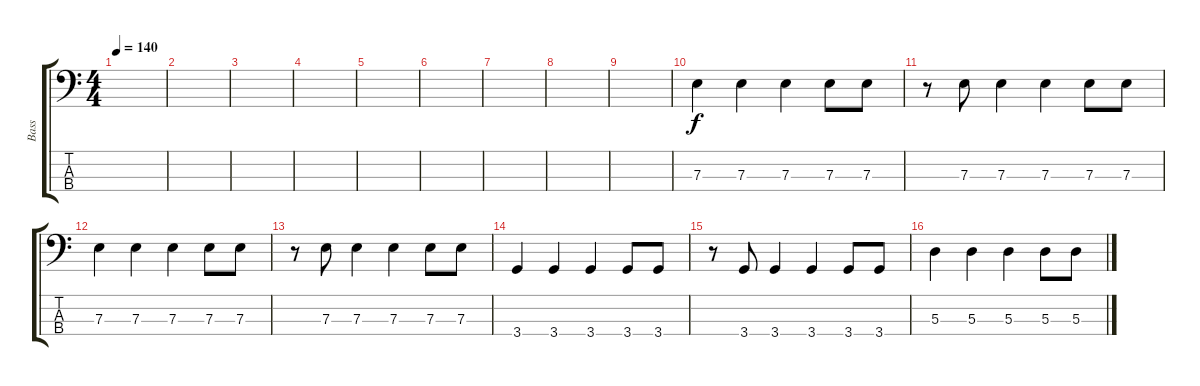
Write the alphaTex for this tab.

\track ("Bass" "Bass") {instrument acousticguitarsteel}
\staff {score tabs}
\tuning (G2 D2 A1 E1) {hide}
\ts (4 4)
\tempo 140
\clef f4
\ks c
|
|
|
|
|
|
|
|
|
7.3.4 7.3.4 7.3.4 7.3.8 7.3.8 |
r.8 7.3.8 7.3.4 7.3.4 7.3.8 7.3.8 |
7.3.4 7.3.4 7.3.4 7.3.8 7.3.8 |
r.8 7.3.8 7.3.4 7.3.4 7.3.8 7.3.8 |
3.4.4 3.4.4 3.4.4 3.4.8 3.4.8 |
r.8 3.4.8 3.4.4 3.4.4 3.4.8 3.4.8 |
5.3.4 5.3.4 5.3.4 5.3.8 5.3.8
